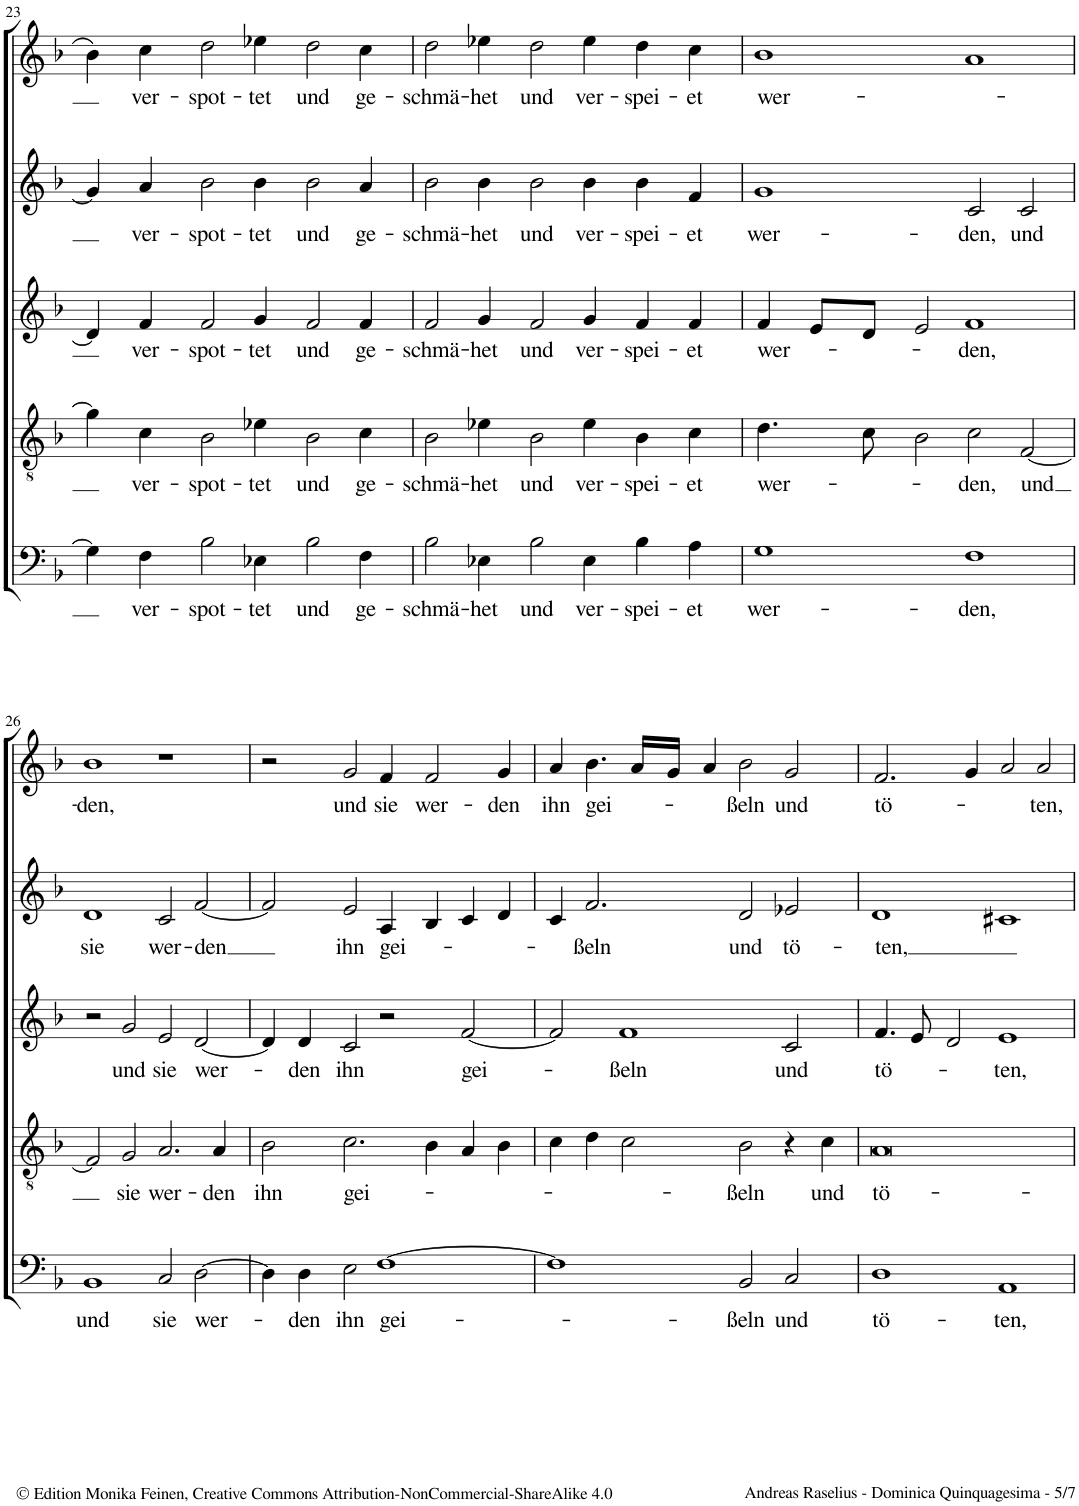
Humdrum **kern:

**kern	**text	**kern	**text	**kern	**text	**kern	**text	**kern	**text
*part5	*part5	*part4	*part4	*part3	*part3	*part2	*part2	*part1	*part1
*staff5	*staff5	*staff4	*staff4	*staff3	*staff3	*staff2	*staff2	*staff1	*staff1
*I"Bassus	*	*I"Tenor [Hypolydius]	*	*I"Altus	*	*I"Quintus	*	*I"Cantus	*
!!LO:PB:g=z
*clefF4	*	*clefGv2	*	*clefG2	*	*clefG2	*	*clefG2	*
*k[b-]	*	*k[b-]	*	*k[b-]	*	*k[b-]	*	*k[b-]	*
*M4/2	*	*M4/2	*	*M4/2	*	*M4/2	*	*M4/2	*
*met(c)	*	*met(c)	*	*met(c)	*	*met(c)	*	*met(c)	*
=23	=23	=23	=23	=23	=23	=23	=23	=23	=23
4G\]	.	4g\]	.	4d/]	.	4g/]	.	4b-\	.
!	!LO:LY:b	!	!LO:LY:b	!	!LO:LY:b	!	!LO:LY:b	!	!LO:LY:b
4F\	ver-	4c\	ver-	4f/	ver-	4a/	ver-	4cc\	ver-
!	!LO:LY:b	!	!LO:LY:b	!	!LO:LY:b	!	!LO:LY:b	!	!LO:LY:b
2B-\	-spot-	2B-\	-spot-	2f/	-spot-	2b-\	-spot-	2dd\	-spot-
!	!LO:LY:b	!	!LO:LY:b	!	!LO:LY:b	!	!LO:LY:b	!	!LO:LY:b
4E-X\	-tet	4e-X\	-tet	4g/	-tet	4b-\	-tet	4ee-X\	-tet
!	!LO:LY:b	!	!LO:LY:b	!	!LO:LY:b	!	!LO:LY:b	!	!LO:LY:b
2B-\	und	2B-\	und	2f/	und	2b-\	und	2dd\	und
!	!LO:LY:b	!	!LO:LY:b	!	!LO:LY:b	!	!LO:LY:b	!	!LO:LY:b
4F\	ge-	4c\	ge-	4f/	ge-	4a/	ge-	4cc\	ge-
=24	=24	=24	=24	=24	=24	=24	=24	=24	=24
!	!LO:LY:b	!	!LO:LY:b	!	!LO:LY:b	!	!LO:LY:b	!	!LO:LY:b
2B-\	-schmä-	2B-\	-schmä-	2f/	-schmä-	2b-\	-schmä-	2dd\	-schmä-
!	!LO:LY:b	!	!LO:LY:b	!	!LO:LY:b	!	!LO:LY:b	!	!LO:LY:b
4E-X\	-het	4e-X\	-het	4g/	-het	4b-\	-het	4ee-X\	-het
!	!LO:LY:b	!	!LO:LY:b	!	!LO:LY:b	!	!LO:LY:b	!	!LO:LY:b
2B-\	und	2B-\	und	2f/	und	2b-\	und	2dd\	und
!	!LO:LY:b	!	!LO:LY:b	!	!LO:LY:b	!	!LO:LY:b	!	!LO:LY:b
4E-\	ver-	4e-\	ver-	4g/	ver-	4b-\	ver-	4ee-\	ver-
!	!LO:LY:b	!	!LO:LY:b	!	!LO:LY:b	!	!LO:LY:b	!	!LO:LY:b
4B-\	-spei-	4B-\	-spei-	4f/	-spei-	4b-\	-spei-	4dd\	-spei-
!	!LO:LY:b	!	!LO:LY:b	!	!LO:LY:b	!	!LO:LY:b	!	!LO:LY:b
4A\	-et	4c\	-et	4f/	-et	4f/	-et	4cc\	-et
=25	=25	=25	=25	=25	=25	=25	=25	=25	=25
!	!LO:LY:b	!	!LO:LY:b	!	!LO:LY:b	!	!LO:LY:b	!	!LO:LY:b
1G	wer-	4.d\	wer-	4f/	wer-	1g	wer-	1b-	wer-
.	.	.	.	8e/L	.	.	.	.	.
.	.	8c\	.	8d/J	.	.	.	.	.
.	.	2B-\	.	2e/	.	.	.	.	.
!	!LO:LY:b	!	!LO:LY:b	!	!LO:LY:b	!	!LO:LY:b	!	!
1F	-den,	2c\	-den,	1f	-den,	2c/	-den,	1a	.
!	!	!	!LO:LY:b	!	!	!	!LO:LY:b	!	!
.	.	[2F/	und	.	.	2c/	und	.	.
!!LO:LB:g=z
=26	=26	=26	=26	=26	=26	=26	=26	=26	=26
!	!LO:LY:b	!	!	!	!	!	!LO:LY:b	!	!LO:LY:b
1BB-	und	2F/]	.	2r	.	1d	sie	1b-	-den,
!	!	!	!LO:LY:b	!	!LO:LY:b	!	!	!	!
.	.	2G/	sie	2g/	und	.	.	.	.
!	!LO:LY:b	!	!LO:LY:b	!	!LO:LY:b	!	!LO:LY:b	!	!
2C/	sie	2.A/	wer-	2e/	sie	2c/	wer-	1r	.
!	!LO:LY:b	!	!	!	!LO:LY:b	!	!LO:LY:b	!	!
[2D\	wer-	.	.	[2d/	wer-	[2f/	-den	.	.
!	!	!	!LO:LY:b	!	!	!	!	!	!
.	.	4A/	-den	.	.	.	.	.	.
=27	=27	=27	=27	=27	=27	=27	=27	=27	=27
!	!	!	!LO:LY:b	!	!	!	!	!	!
4D\]	.	2B-\	ihn	4d/]	.	2f/]	.	2r	.
!	!LO:LY:b	!	!	!	!LO:LY:b	!	!	!	!
4D\	-den	.	.	4d/	-den	.	.	.	.
!	!LO:LY:b	!	!LO:LY:b	!	!LO:LY:b	!	!LO:LY:b	!	!LO:LY:b
2E\	ihn	2.c\	gei-	2c/	ihn	2e/	ihn	2g/	und
!	!LO:LY:b	!	!	!	!	!	!LO:LY:b	!	!LO:LY:b
[1F	gei-	.	.	2r	.	4A/	gei-	4f/	sie
!	!	!	!	!	!	!	!	!	!LO:LY:b
.	.	4B-\	.	.	.	4B-/	.	2f/	wer-
!	!	!	!	!	!LO:LY:b	!	!	!	!
.	.	4A/	.	[2f/	gei-	4c/	.	.	.
!	!	!	!	!	!	!	!	!	!LO:LY:b
.	.	4B-\	.	.	.	4d/	.	4g/	-den
=28	=28	=28	=28	=28	=28	=28	=28	=28	=28
!	!	!	!	!	!	!	!	!	!LO:LY:b
1F]	.	4c\	.	2f/]	.	4c/	.	4a/	ihn
!	!	!	!	!	!	!	!LO:LY:b	!	!LO:LY:b
.	.	4d\	.	.	.	2.f/	-ßeln	4.b-\	gei-
!	!	!	!	!	!LO:LY:b	!	!	!	!
.	.	2c\	.	1f	-ßeln	.	.	.	.
.	.	.	.	.	.	.	.	16a/LL	.
.	.	.	.	.	.	.	.	16g/JJ	.
.	.	.	.	.	.	.	.	4a/	.
!	!LO:LY:b	!	!LO:LY:b	!	!	!	!LO:LY:b	!	!LO:LY:b
2BB-/	-ßeln	2B-\	-ßeln	.	.	2d/	und	2b-\	-ßeln
!	!LO:LY:b	!	!	!	!LO:LY:b	!	!LO:LY:b	!	!LO:LY:b
2C/	und	4r	.	2c/	und	2e-X/	tö-	2g/	und
!	!	!	!LO:LY:b	!	!	!	!	!	!
.	.	4c\	und	.	.	.	.	.	.
=29	=29	=29	=29	=29	=29	=29	=29	=29	=29
!	!LO:LY:b	!	!LO:LY:b	!	!LO:LY:b	!	!LO:LY:b	!	!LO:LY:b
1D	tö-	0A	tö-	4.f/	tö-	1d	-ten,	2.f/	tö-
.	.	.	.	8e/	.	.	.	.	.
.	.	.	.	2d/	.	.	.	.	.
.	.	.	.	.	.	.	.	4g/	.
!	!LO:LY:b	!	!	!	!LO:LY:b	!	!	!	!
1AA	-ten,	.	.	1e	-ten,	1c#X	.	2a/	.
!	!	!	!	!	!	!	!	!	!LO:LY:b
.	.	.	.	.	.	.	.	2a/	-ten,
=	=	=	=	=	=	=	=	=	=
*-	*-	*-	*-	*-	*-	*-	*-	*-	*-
